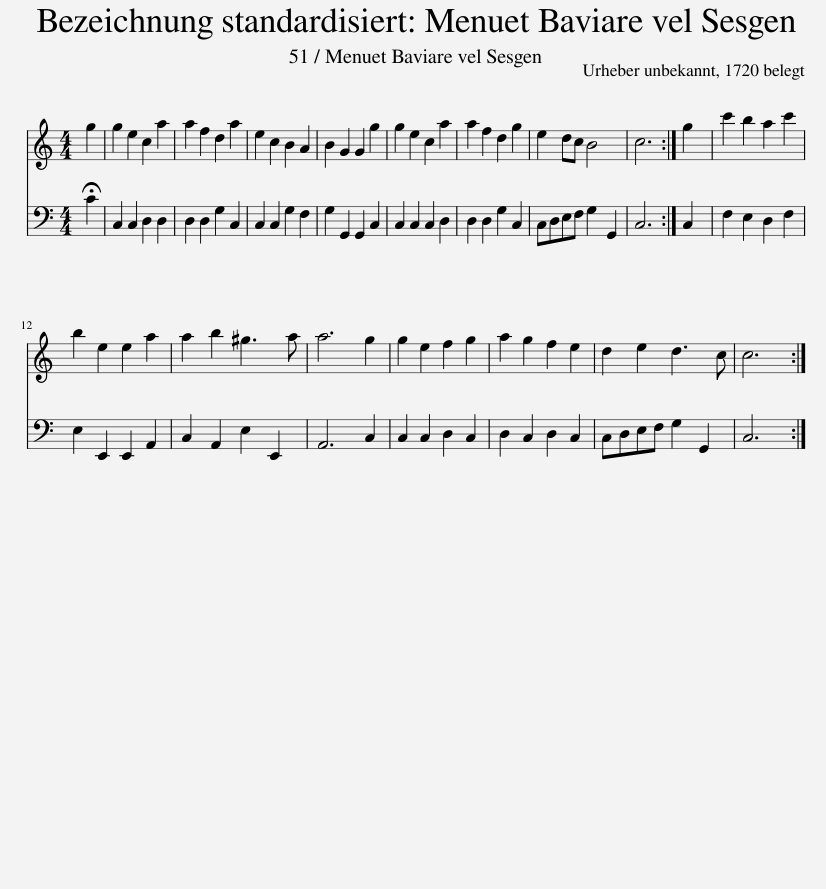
X:1
%%score 1 2
L:1/8
M:4/4
I:linebreak $
K:C
V:1 treble
V:2 bass
V:1
 g2 | g2 e2 c2 a2 | a2 f2 d2 a2 | e2 c2 B2 A2 | B2 G2 G2 g2 | %5
 g2 e2 c2 a2 | a2 f2 d2 g2 | e2 dc B4 | c6 :| g2 | %10
 c'2 b2 a2 c'2 |$ b2 e2 e2 a2 | a2 b2 ^g3 a | a6 g2 | g2 e2 f2 g2 | %15
 a2 g2 f2 e2 | d2 e2 d3 c | c6 :| %18
V:2
 !fermata!C2 | C,2 C,2 D,2 D,2 | D,2 D,2 G,2 C,2 | C,2 C,2 G,2 F,2 | G,2 G,,2 G,,2 C,2 | %5
 C,2 C,2 C,2 D,2 | D,2 D,2 G,2 C,2 | C,D,E,F, G,2 G,,2 | C,6 :| C,2 | %10
 F,2 E,2 D,2 F,2 |$ E,2 E,,2 E,,2 A,,2 | C,2 A,,2 E,2 E,,2 | A,,6 C,2 | C,2 C,2 D,2 C,2 | %15
 D,2 C,2 D,2 C,2 | C,D,E,F, G,2 G,,2 | C,6 :| %18
